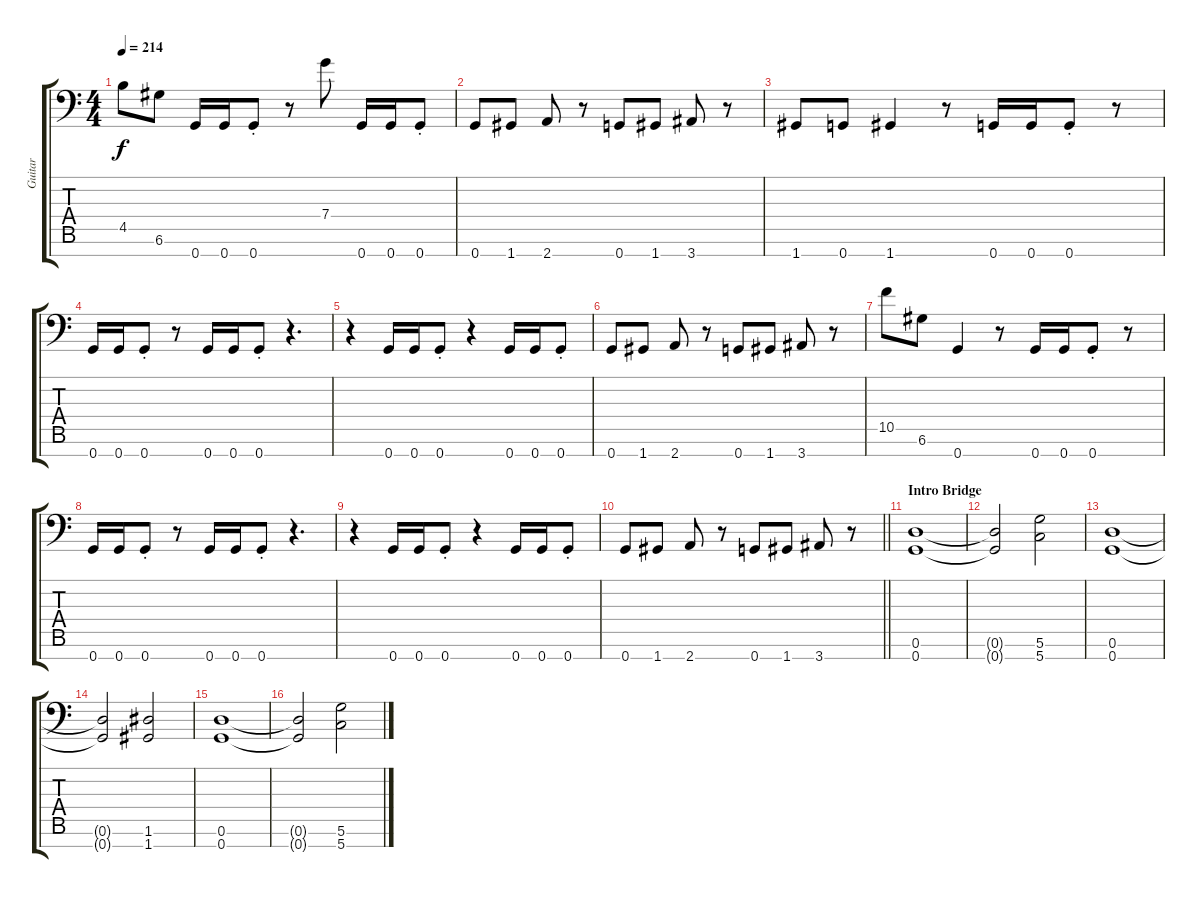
\track ("Guitar" "Guitar") {instrument distortionguitar}
\staff {score tabs}
\tuning (D4 A3 F3 C3 G2 D2 G1) {hide}
\ts (4 4)
\tempo 214
\clef f4
\ks c
4.5.8{dy f} 6.6.8 0.7.16 0.7.16{beam merge} 0.7{st}.8 r.8 7.4.8 0.7.16 0.7.16{beam merge} 0.7{st}.8 |
0.7.8 1.7.8 2.7.8 r.8 0.7.8 1.7.8 3.7.8 r.8 |
1.7.8 0.7.8 1.7.4 r.8 0.7.16 0.7.16{beam merge} 0.7{st}.8 r.8 |
0.7.16 0.7.16{beam merge} 0.7{st}.8 r.8 0.7.16 0.7.16{beam merge} 0.7{st}.8 r.4{d} |
r.4 0.7.16 0.7.16{beam merge} 0.7{st}.8 r.4 0.7.16 0.7.16{beam merge} 0.7{st}.8 |
0.7.8 1.7.8 2.7.8 r.8 0.7.8 1.7.8 3.7.8 r.8 |
10.5.8 6.6.8 0.7.4 r.8 0.7.16 0.7.16{beam merge} 0.7{st}.8 r.8 |
0.7.16 0.7.16{beam merge} 0.7{st}.8 r.8 0.7.16 0.7.16{beam merge} 0.7{st}.8 r.4{d} |
r.4 0.7.16 0.7.16{beam merge} 0.7{st}.8 r.4 0.7.16 0.7.16{beam merge} 0.7{st}.8 |
\barLineRight lightlight
0.7.8 1.7.8 2.7.8 r.8 0.7.8 1.7.8 3.7.8 r.8 |
\section ("" "Intro Bridge")
(0.6 0.7).1 |
(0.6{t} 0.7{t}).2 (5.6 5.7).2 |
(0.6 0.7).1 |
(0.6{t} 0.7{t}).2 (1.6 1.7).2 |
(0.6 0.7).1 |
(0.6{t} 0.7{t}).2 (5.6 5.7).2
